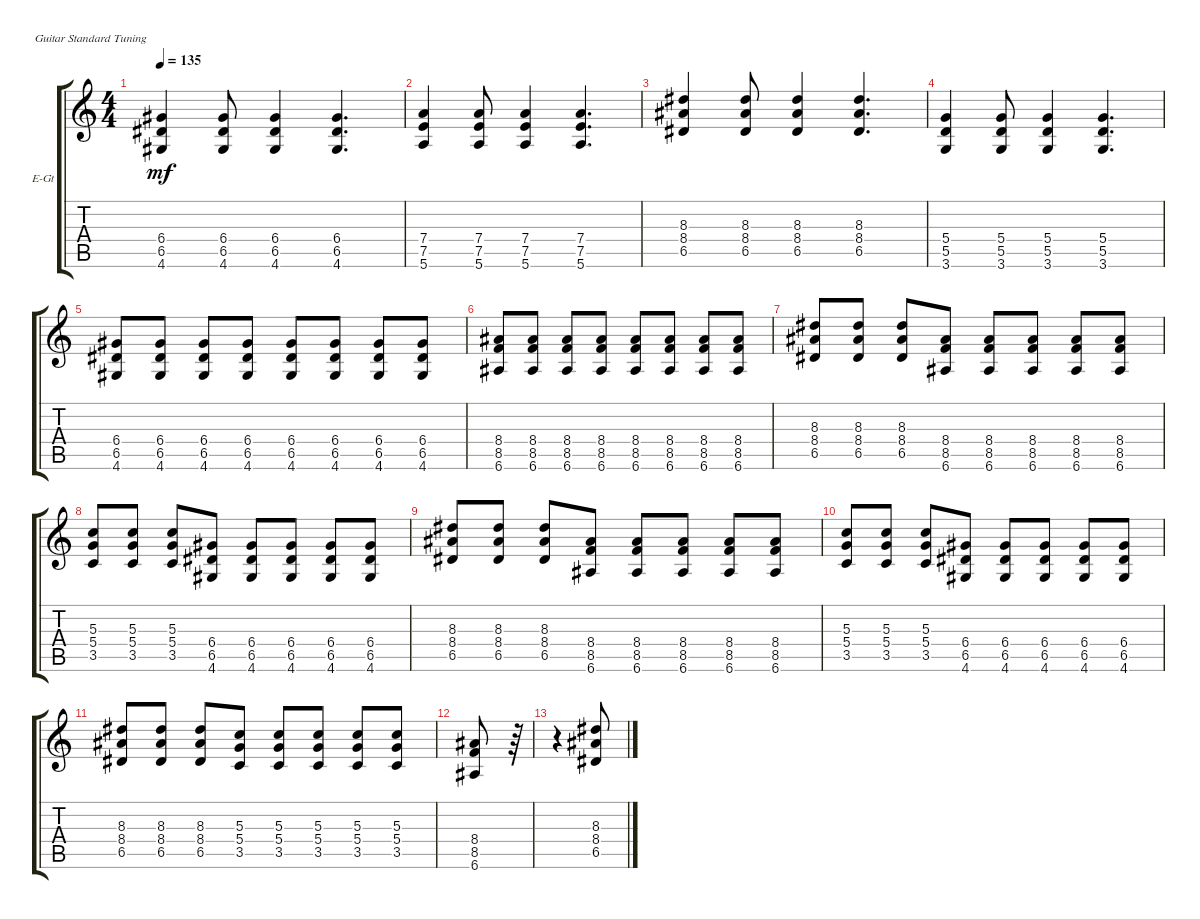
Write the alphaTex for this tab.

\bracketExtendMode groupsimilarinstruments
\firstSystemTrackNameOrientation horizontal
\otherSystemsTrackNameOrientation horizontal
\track ("Electric Guitar 2" "E-Gt") {instrument distortionguitar}
\staff {score tabs}
\tuning (E4 B3 G3 D3 A2 E2)
\ts (4 4)
\tempo 135
\clef g2
\ks c
(4.6 6.4 6.5).4{dy mf} (6.5 6.4 4.6).8 (6.4 6.5 4.6).4 (6.4 4.6 6.5).4{d} |
(7.4 7.5 5.6).4 (5.6 7.5 7.4).8 (5.6 7.4 7.5).4 (5.6 7.4 7.5).4{d} |
(6.5 8.4 8.3).4 (8.3 8.4 6.5).8 (8.3 8.4 6.5).4 (8.3 8.4 6.5).4{d} |
(3.6 5.5 5.4).4 (5.5 5.4 3.6).8 (5.4 5.5 3.6).4 (5.4 5.5 3.6).4{d} |
(6.4 6.5 4.6).8 (6.4 6.5 4.6).8 (6.4 6.5 4.6).8 (6.4 6.5 4.6).8 (6.4 6.5 4.6).8 (6.4 6.5 4.6).8 (6.4 6.5 4.6).8 (6.4 6.5 4.6).8 |
(8.4 8.5 6.6).8 (8.4 8.5 6.6).8 (8.4 8.5 6.6).8 (8.4 8.5 6.6).8 (8.4 8.5 6.6).8 (8.4 8.5 6.6).8 (8.4 8.5 6.6).8 (8.4 8.5 6.6).8 |
(6.5 8.4 8.3).8 (6.5 8.4 8.3).8 (6.5 8.4 8.3).8 (8.4 8.5 6.6).8 (8.4 8.5 6.6).8 (8.4 8.5 6.6).8 (8.4 8.5 6.6).8 (8.4 8.5 6.6).8 |
(3.5 5.4 5.3).8 (3.5 5.4 5.3).8 (3.5 5.4 5.3).8 (6.4 6.5 4.6).8 (6.4 6.5 4.6).8 (6.4 6.5 4.6).8 (6.4 6.5 4.6).8 (6.4 6.5 4.6).8 |
(6.5 8.4 8.3).8 (6.5 8.4 8.3).8 (6.5 8.4 8.3).8 (8.4 8.5 6.6).8 (8.4 8.5 6.6).8 (8.4 8.5 6.6).8 (8.4 8.5 6.6).8 (8.4 8.5 6.6).8 |
(3.5 5.4 5.3).8 (3.5 5.4 5.3).8 (3.5 5.4 5.3).8 (6.4 6.5 4.6).8 (6.4 6.5 4.6).8 (6.4 6.5 4.6).8 (6.4 6.5 4.6).8 (6.4 6.5 4.6).8 |
(6.5 8.4 8.3).8 (6.5 8.4 8.3).8 (6.5 8.4 8.3).8 (5.4 3.5 5.3).8 (5.4 3.5 5.3).8 (5.4 3.5 5.3).8 (5.4 3.5 5.3).8 (5.4 3.5 5.3).8 |
(6.6 8.5 8.4).8 r.64 |
r.4 (8.3 8.4 6.5).8
